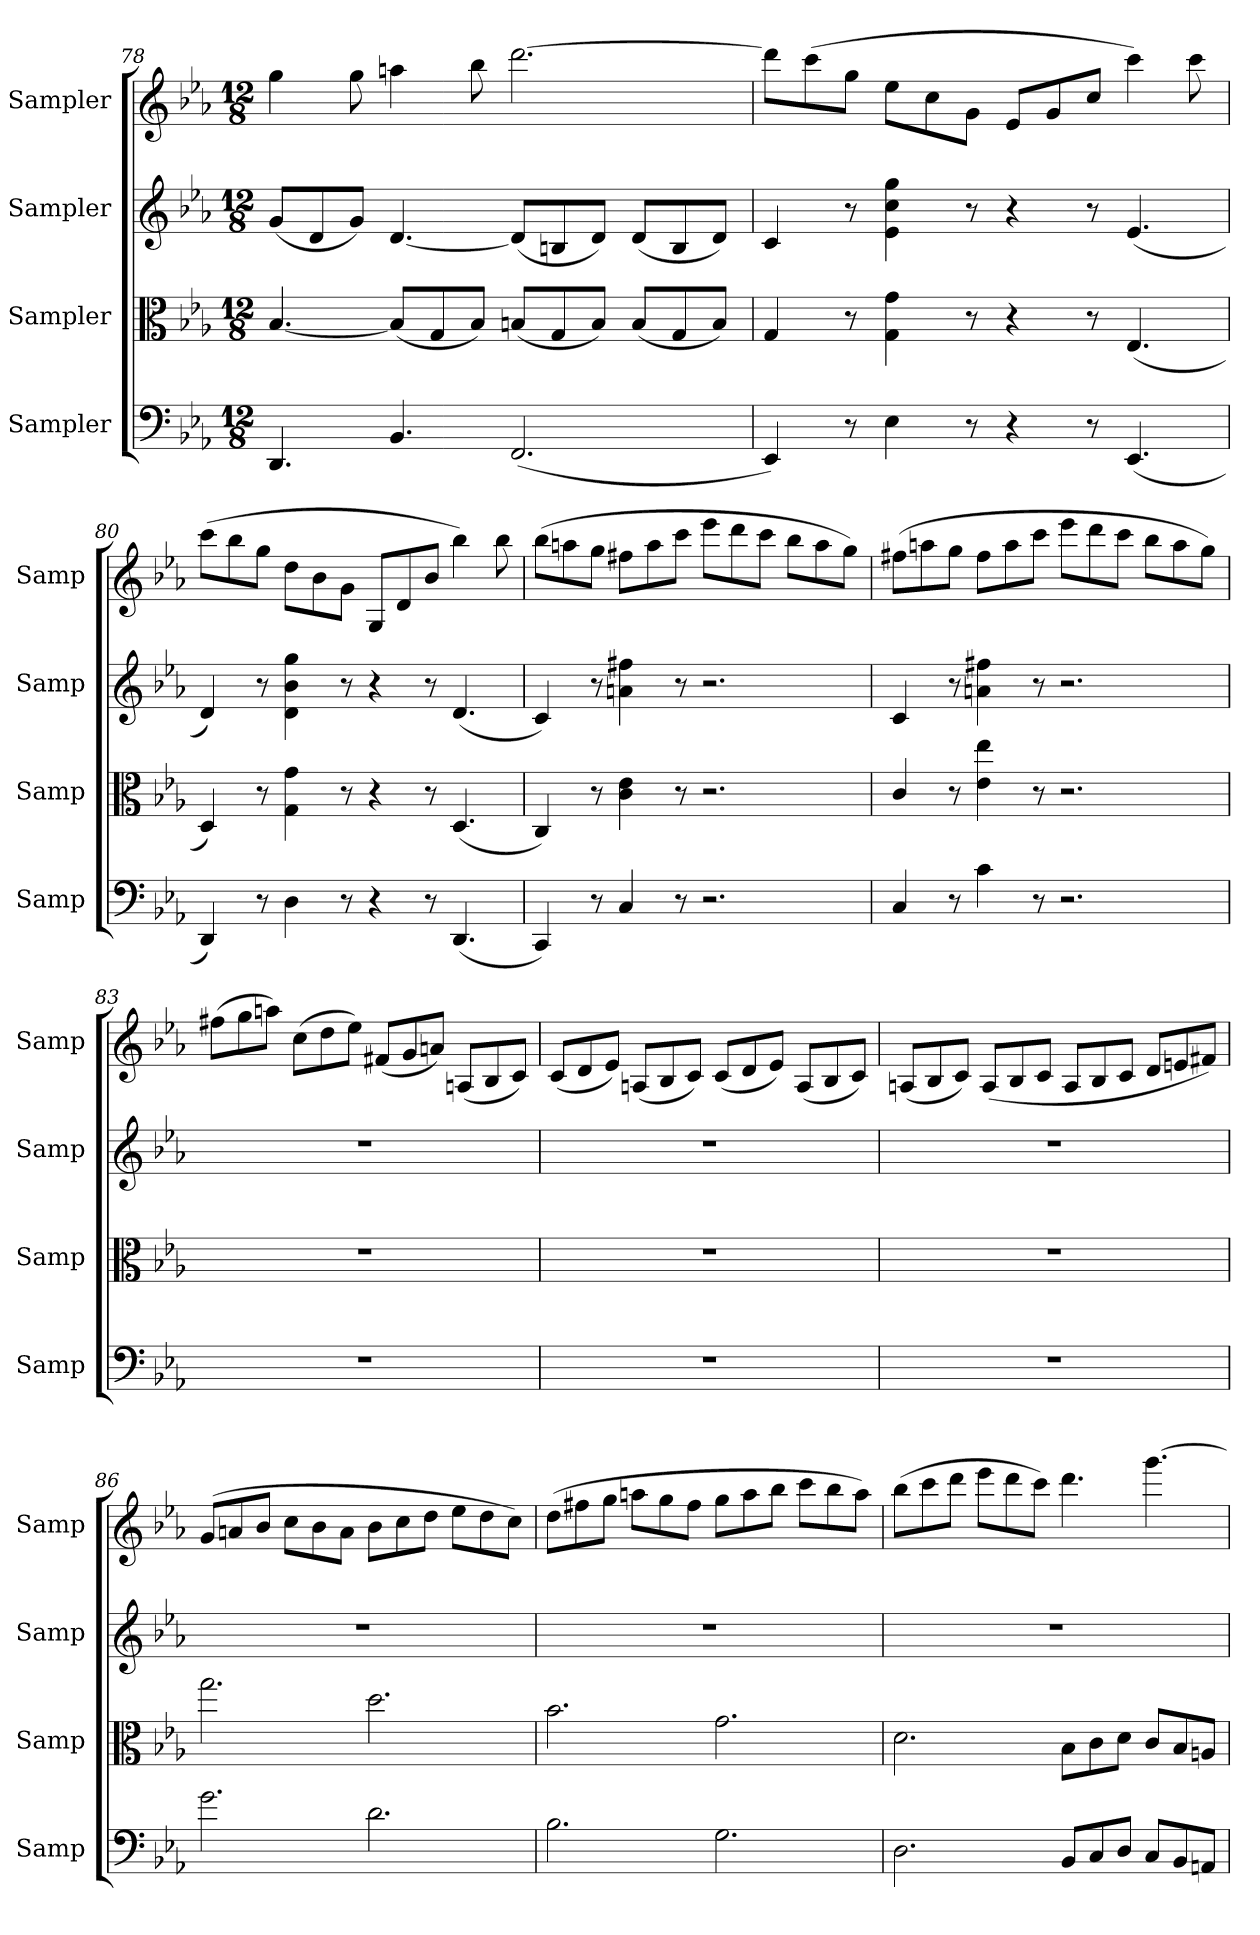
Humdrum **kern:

**kern	**kern	**kern	**kern
*part4	*part3	*part2	*part1
*staff4	*staff3	*staff2	*staff1
*I"Sampler	*I"Sampler	*I"Sampler	*I"Sampler
*I'Samp	*I'Samp	*I'Samp	*I'Samp
*clefF4	*clefC3	*clefG2	*clefG2
*k[b-e-a-]	*k[b-e-a-]	*k[b-e-a-]	*k[b-e-a-]
*M12/8	*M12/8	*M12/8	*M12/8
=78	=78	=78	=78
4.DD/	[4.B-/	(8g/L	4gg\
.	.	8d/	.
.	.	8g/J)	8gg\
4.BB-/	(8B-/L]	[4.d/	4aan\
.	8G/	.	.
.	8B-/J)	.	8bb-\
(2.FF/	(8Bn/L	(8d/L]	[2.ddd\
.	8G/	8Bn/	.
.	8B/J)	8d/J)	.
.	(8B/L	(8d/L	.
.	8G/	8B/	.
.	8B/J)	8d/J)	.
=79	=79	=79	=79
4EE-/)	4G/	4c/	8ddd\L]
.	.	.	(8ccc\
8r	8r	8r	8gg\J
4E-\	4G\ 4g\	4e-\ 4cc\ 4gg\	8ee-\L
.	.	.	8cc\
8r	8r	8r	8g\J
4r	4r	4r	8e-/L
.	.	.	8g/
8r	8r	8r	8cc/J
(4.EE-/	(4.E-/	(4.e-/	4ccc\)
.	.	.	8ccc\
=80	=80	=80	=80
4DD/)	4D/)	4d/)	(8ccc\L
.	.	.	8bb-\
8r	8r	8r	8gg\J
4D\	4G\ 4g\	4d\ 4b-\ 4gg\	8dd\L
.	.	.	8b-\
8r	8r	8r	8g\J
4r	4r	4r	8G/L
.	.	.	8d/
8r	8r	8r	8b-/J
(4.DD/	(4.D/	(4.d/	4bb-\)
.	.	.	8bb-\
!!LO:LB:g=z
=81	=81	=81	=81
4CC/)	4C/)	4c/)	(8bb-\L
.	.	.	8aan\
8r	8r	8r	8gg\J
4C/	4c\ 4e-\	4an\ 4ff#X\	8ff#X\L
.	.	.	8aa\
8r	8r	8r	8ccc\J
2.r	2.r	2.r	8eee-\L
.	.	.	8ddd\
.	.	.	8ccc\J
.	.	.	8bb-\L
.	.	.	8aa\
.	.	.	8gg\J)
=82	=82	=82	=82
4C/	4c/	4c/	(8ff#X\L
.	.	.	8aan\
8r	8r	8r	8gg\J
4c\	4e-\ 4ee-\	4an\ 4ff#X\	8ff#\L
.	.	.	8aa\
8r	8r	8r	8ccc\J
2.r	2.r	2.r	8eee-\L
.	.	.	8ddd\
.	.	.	8ccc\J
.	.	.	8bb-\L
.	.	.	8aa\
.	.	.	8gg\J)
=83	=83	=83	=83
1.r	1.r	1.r	(8ff#X\L
.	.	.	8gg\
.	.	.	8aan\J)
.	.	.	(8cc\L
.	.	.	8dd\
.	.	.	8ee-\J)
.	.	.	(8f#X/L
.	.	.	8g/
.	.	.	8an/J)
.	.	.	(8An/L
.	.	.	8B-/
.	.	.	8c/J)
=84	=84	=84	=84
1.r	1.r	1.r	(8c/L
.	.	.	8d/
.	.	.	8e-/J)
.	.	.	(8An/L
.	.	.	8B-/
.	.	.	8c/J)
.	.	.	(8c/L
.	.	.	8d/
.	.	.	8e-/J)
.	.	.	(8A/L
.	.	.	8B-/
.	.	.	8c/J)
!!LO:LB:g=z
=85	=85	=85	=85
1.r	1.r	1.r	(8An/L
.	.	.	8B-/
.	.	.	8c/J)
.	.	.	(8A/L
.	.	.	8B-/
.	.	.	8c/J
.	.	.	8A/L
.	.	.	8B-/
.	.	.	8c/J
.	.	.	8d/L
.	.	.	8en/
.	.	.	8f#X/J)
=86	=86	=86	=86
2.g\	2.gg\	1.r	(8g/L
.	.	.	8an/
.	.	.	8b-/J
.	.	.	8cc\L
.	.	.	8b-\
.	.	.	8a\J
2.d\	2.dd\	.	8b-\L
.	.	.	8cc\
.	.	.	8dd\J
.	.	.	8ee-\L
.	.	.	8dd\
.	.	.	8cc\J)
=87	=87	=87	=87
2.B-\	2.b-\	1.r	(8dd\L
.	.	.	8ff#X\
.	.	.	8gg\J
.	.	.	8aan\L
.	.	.	8gg\
.	.	.	8ff#\J
2.G\	2.g\	.	8gg\L
.	.	.	8aa\
.	.	.	8bb-\J
.	.	.	8ccc\L
.	.	.	8bb-\
.	.	.	8aa\J)
=88	=88	=88	=88
2.D\	2.d\	1.r	(8bb-\L
.	.	.	8ccc\
.	.	.	8ddd\J
.	.	.	8eee-\L
.	.	.	8ddd\
.	.	.	8ccc\J)
8BB-/L	8B-\L	.	4.ddd\
8C/	8c\	.	.
8D/J	8d\J	.	.
8C/L	8c/L	.	[4.ggg\
8BB-/	8B-/	.	.
8AAn/J	8An/J	.	.
=	=	=	=
*-	*-	*-	*-
